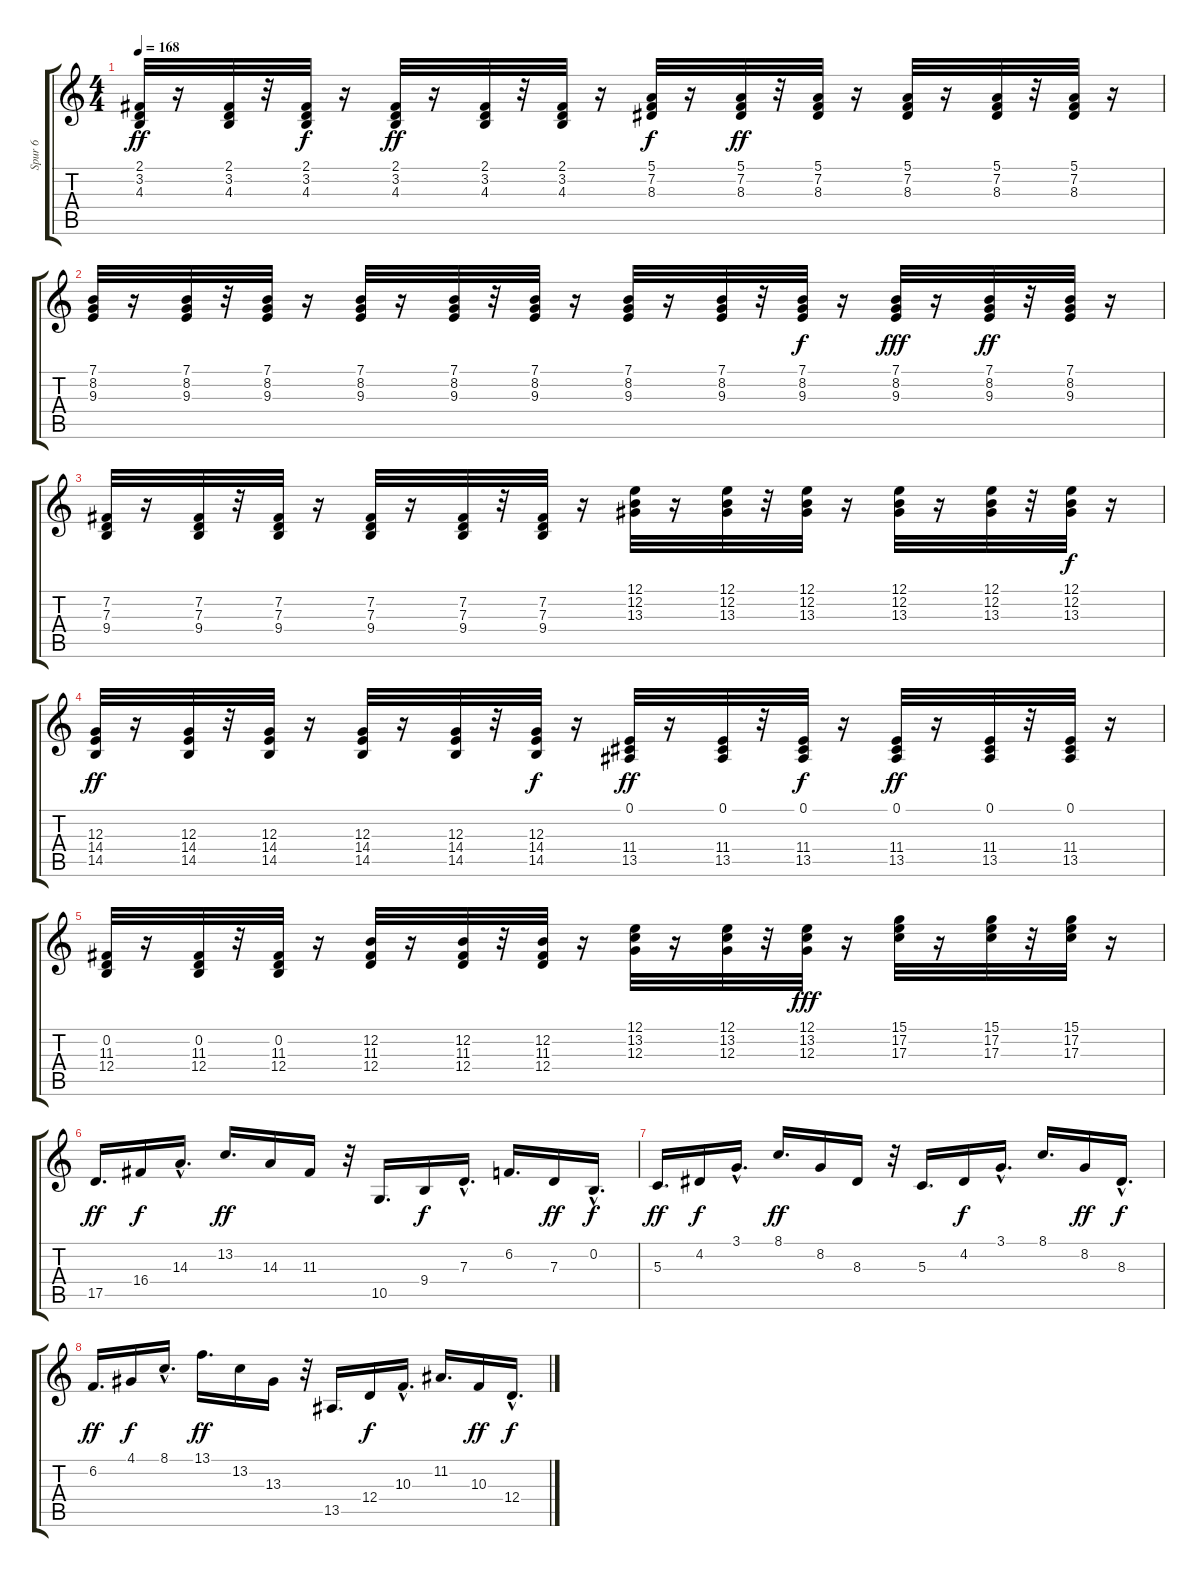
\track ("Spur 6" "Spur 6") {instrument electricpiano2}
\staff {score tabs}
\tuning (E4 B3 G3 D3 A2 E2) {hide}
\ts (4 4)
\tempo 168
\clef g2
\ks c
(2.1 3.2 4.3).32{dy ff} r.16 (2.1 3.2 4.3).32 r.32 (2.1 3.2 4.3).32{dy f} r.16 (2.1 3.2 4.3).32{dy ff} r.16 (2.1 3.2 4.3).32 r.32 (2.1 3.2 4.3).32 r.16 (5.1 7.2 8.3).32{dy f} r.16 (5.1 7.2 8.3).32{dy ff} r.32 (5.1 7.2 8.3).32 r.16 (5.1 7.2 8.3).32 r.16 (5.1 7.2 8.3).32 r.32 (5.1 7.2 8.3).32 r.16 |
(7.1 8.2 9.3).32 r.16 (7.1 8.2 9.3).32 r.32 (7.1 8.2 9.3).32 r.16 (7.1 8.2 9.3).32 r.16 (7.1 8.2 9.3).32 r.32 (7.1 8.2 9.3).32 r.16 (7.1 8.2 9.3).32 r.16 (7.1 8.2 9.3).32 r.32 (7.1 8.2 9.3).32{dy f} r.16 (7.1 8.2 9.3).32{dy fff} r.16 (7.1 8.2 9.3).32{dy ff} r.32 (7.1 8.2 9.3).32 r.16 |
(7.2 7.3 9.4).32 r.16 (7.2 7.3 9.4).32 r.32 (7.2 7.3 9.4).32 r.16 (7.2 7.3 9.4).32 r.16 (7.2 7.3 9.4).32 r.32 (7.2 7.3 9.4).32 r.16 (12.1 12.2 13.3).32 r.16 (12.1 12.2 13.3).32 r.32 (12.1 12.2 13.3).32 r.16 (12.1 12.2 13.3).32 r.16 (12.1 12.2 13.3).32 r.32 (12.1 12.2 13.3).32{dy f} r.16 |
(12.3 14.4 14.5).32{dy ff} r.16 (12.3 14.4 14.5).32 r.32 (12.3 14.4 14.5).32 r.16 (12.3 14.4 14.5).32 r.16 (12.3 14.4 14.5).32 r.32 (12.3 14.4 14.5).32{dy f} r.16 (0.1 11.4 13.5).32{dy ff} r.16 (0.1 11.4 13.5).32 r.32 (0.1 11.4 13.5).32{dy f} r.16 (0.1 11.4 13.5).32{dy ff} r.16 (0.1 11.4 13.5).32 r.32 (0.1 11.4 13.5).32 r.16 |
(0.2 11.3 12.4).32 r.16 (0.2 11.3 12.4).32 r.32 (0.2 11.3 12.4).32 r.16 (12.2 11.3 12.4).32 r.16 (12.2 11.3 12.4).32 r.32 (12.2 11.3 12.4).32 r.16 (12.1 13.2 12.3).32 r.16 (12.1 13.2 12.3).32 r.32 (12.1 13.2 12.3).32{dy fff} r.16 (15.1 17.2 17.3).32 r.16 (15.1 17.2 17.3).32 r.32 (15.1 17.2 17.3).32 r.16 |
17.5.16{d dy ff} 16.4.16{dy f} 14.3{hac}.16{d} 13.2.16{d dy ff} 14.3.16 11.3.16 r.32 10.5.16{d} 9.4.16{dy f} 7.3{hac}.16{d} 6.2.16{d} 7.3.16{dy ff} 0.2{hac}.16{d dy f} |
5.3.16{d dy ff} 4.2.16{dy f} 3.1{hac}.16{d} 8.1.16{d dy ff} 8.2.16 8.3.16 r.32 5.3.16{d} 4.2.16{dy f} 3.1{hac}.16{d} 8.1.16{d} 8.2.16{dy ff} 8.3{hac}.16{d dy f} |
6.2.16{d dy ff} 4.1.16{dy f} 8.1{hac}.16{d} 13.1.16{d dy ff} 13.2.16 13.3.16 r.32 13.5.16{d} 12.4.16{dy f} 10.3{hac}.16{d} 11.2.16{d} 10.3.16{dy ff} 12.4{hac}.16{d dy f}
